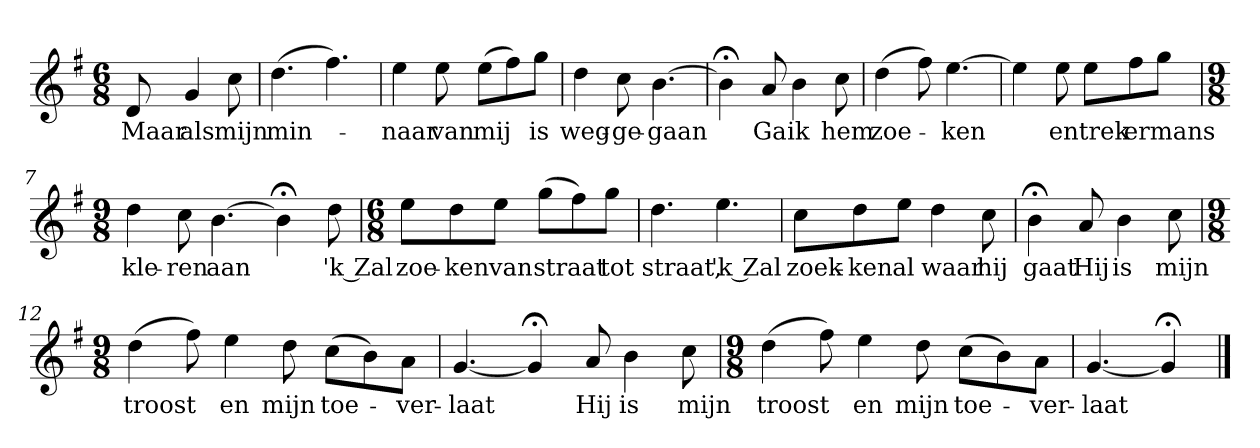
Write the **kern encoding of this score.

**kern	**text
*part1	*part1
*staff1	*staff1
*k[f#]	*
*G:	*
*M6/8	*
*MM120	*
=	=
8d	Maar
4g	als
8cc	mijn
=1	=1
(4.dd	min-
4.ff#)	.
=2	=2
4ee	-naar
8ee	van
(8eeL	mij
8ff#)	.
8ggJ	is
=3	=3
4dd	weg-
8cc	-ge-
[4.b	-gaan
=4	=4
4b;<]	.
8a	Ga
4b	ik
8cc	hem
=5	=5
(4dd	zoe-
8ff#)	.
[4.ee	-ken
=6	=6
4ee]	.
8ee	en
8eeL	trek
8ff#	er
8ggJ	mans
=7	=7
*M9/8	*
4dd	kle-
8cc	-ren
[4.b	aan
4b;<]	.
8dd	'k Zal
=8	=8
*M6/8	*
8eeL	zoe-
8dd	-ken
8eeJ	van
(8ggL	straat
8ff#)	.
8ggJ	tot
=9	=9
4.dd	straat,
4.ee	'k Zal
=10	=10
8ccL	zoek-
8dd	-ken
8eeJ	al
4dd	waar
8cc	hij
=11	=11
4b;<	gaat
8a	Hij
4b	is
8cc	mijn
=12	=12
*M9/8	*
(4dd	troost
8ff#)	.
4ee	en
8dd	mijn
(8ccL	toe-
8b)	.
8aJ	-ver-
=13	=13
[4.g	-laat
4g;<]	.
8a	Hij
4b	is
8cc	mijn
=14	=14
*M9/8	*
(4dd	troost
8ff#)	.
4ee	en
8dd	mijn
(8ccL	toe-
8b)	.
8aJ	-ver-
=15	=15
[4.g	-laat
4g;<]	.
==	==
*-	*-
